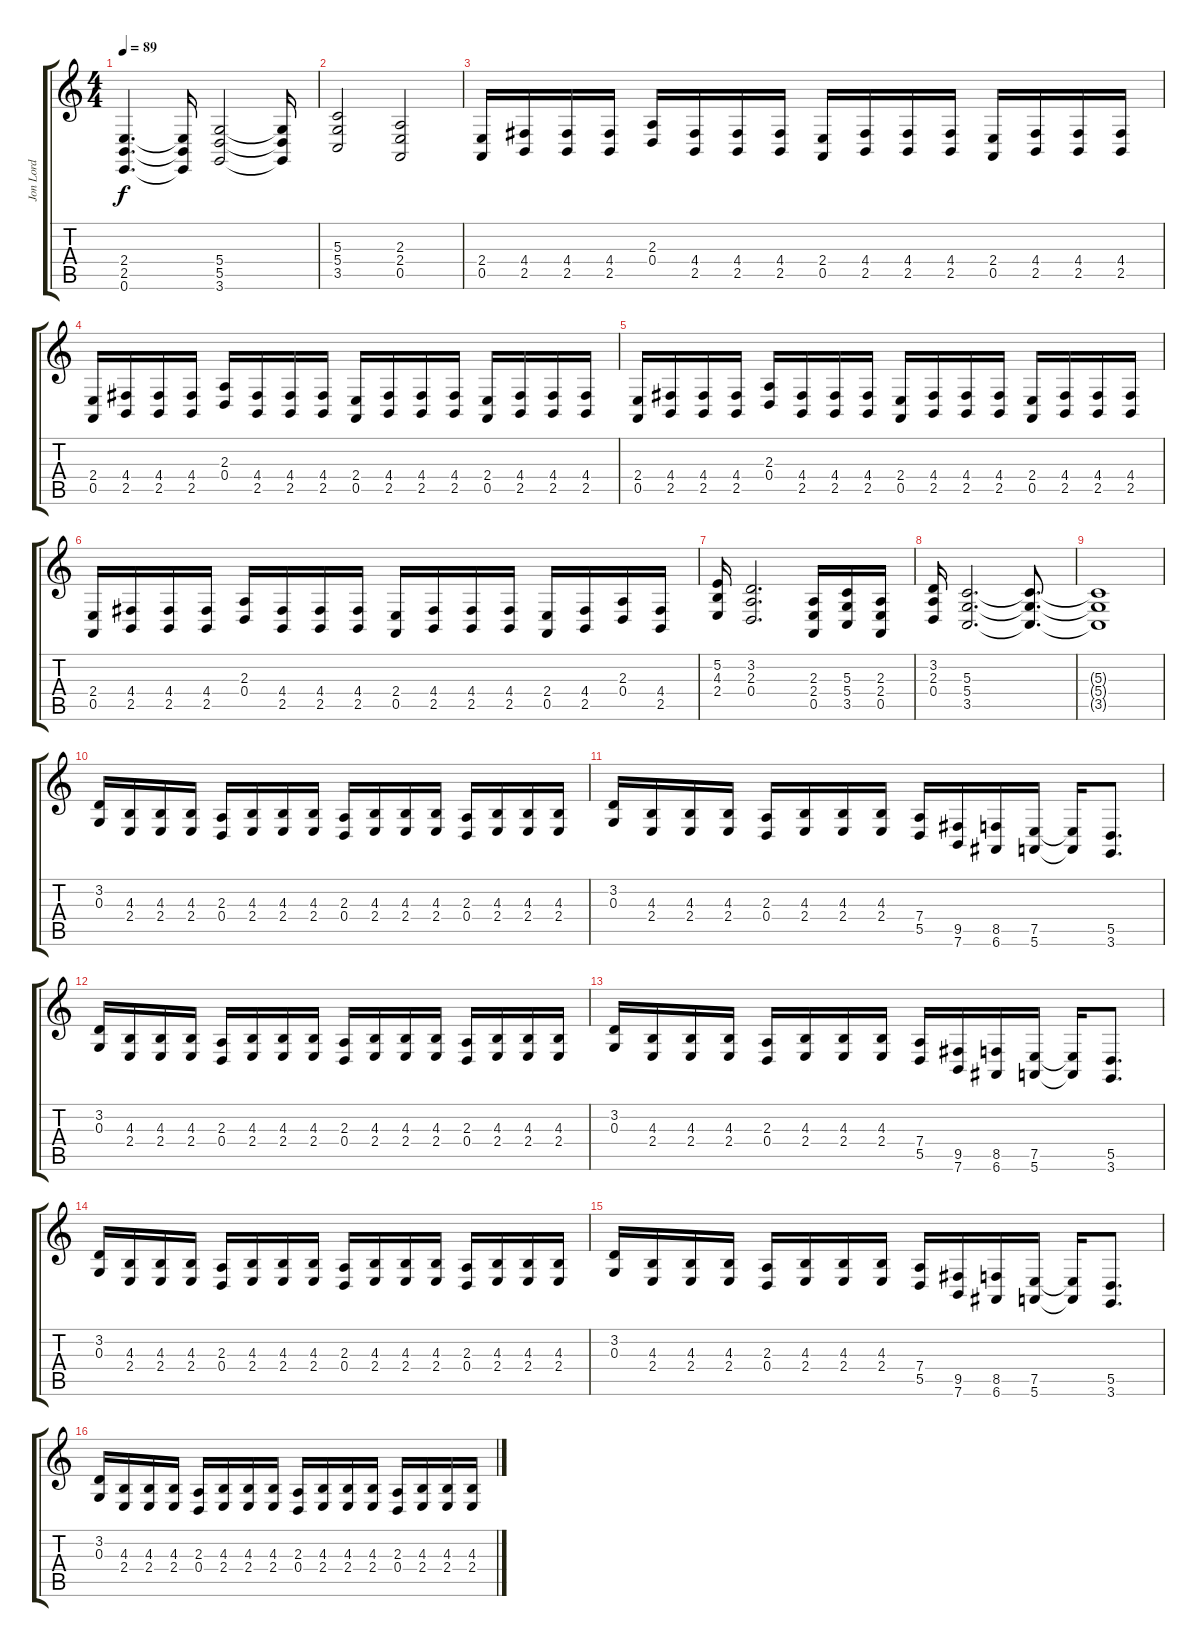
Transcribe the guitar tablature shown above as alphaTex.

\track ("Jon Lord" "Jon Lord") {instrument lead1square}
\staff {score tabs}
\tuning (E4 B3 G3 D3 A2 E2) {hide}
\ts (4 4)
\tempo 89
\clef g2
\ks c
(2.4 2.5 0.6).4{d dy f volume 13} (2.4{t} 2.5{t} 0.6{t}).16 (5.4 5.5 3.6).2 (5.4{t} 5.5{t} 3.6{t}).16 |
(5.3 5.4 3.5).2 (2.3 2.4 0.5).2 |
(2.4 0.5).16 (4.4 2.5).16 (4.4 2.5).16 (4.4 2.5).16 (2.3 0.4).16 (4.4 2.5).16 (4.4 2.5).16 (4.4 2.5).16 (2.4 0.5).16 (4.4 2.5).16 (4.4 2.5).16 (4.4 2.5).16 (2.4 0.5).16 (4.4 2.5).16 (4.4 2.5).16 (4.4 2.5).16 |
(2.4 0.5).16 (4.4 2.5).16 (4.4 2.5).16 (4.4 2.5).16 (2.3 0.4).16 (4.4 2.5).16 (4.4 2.5).16 (4.4 2.5).16 (2.4 0.5).16 (4.4 2.5).16 (4.4 2.5).16 (4.4 2.5).16 (2.4 0.5).16 (4.4 2.5).16 (4.4 2.5).16 (4.4 2.5).16 |
(2.4 0.5).16 (4.4 2.5).16 (4.4 2.5).16 (4.4 2.5).16 (2.3 0.4).16 (4.4 2.5).16 (4.4 2.5).16 (4.4 2.5).16 (2.4 0.5).16 (4.4 2.5).16 (4.4 2.5).16 (4.4 2.5).16 (2.4 0.5).16 (4.4 2.5).16 (4.4 2.5).16 (4.4 2.5).16 |
(2.4 0.5).16 (4.4 2.5).16 (4.4 2.5).16 (4.4 2.5).16 (2.3 0.4).16 (4.4 2.5).16 (4.4 2.5).16 (4.4 2.5).16 (2.4 0.5).16 (4.4 2.5).16 (4.4 2.5).16 (4.4 2.5).16 (2.4 0.5).16 (4.4 2.5).16 (2.3 0.4).16 (4.4 2.5).16 |
(5.2 4.3 2.4).16 (3.2 2.3 0.4).2{d} (2.3 2.4 0.5).16 (5.3 5.4 3.5).16 (2.3 2.4 0.5).16 |
(3.2 2.3 0.4).16 (5.3 5.4 3.5).2{d} (5.3{t} 5.4{t} 3.5{t}).8{d} |
(5.3{t} 5.4{t} 3.5{t}).1 |
(3.2 0.3).16 (4.3 2.4).16 (4.3 2.4).16 (4.3 2.4).16 (2.3 0.4).16 (4.3 2.4).16 (4.3 2.4).16 (4.3 2.4).16 (2.3 0.4).16 (4.3 2.4).16 (4.3 2.4).16 (4.3 2.4).16 (2.3 0.4).16 (4.3 2.4).16 (4.3 2.4).16 (4.3 2.4).16 |
(3.2 0.3).16 (4.3 2.4).16 (4.3 2.4).16 (4.3 2.4).16 (2.3 0.4).16 (4.3 2.4).16 (4.3 2.4).16 (4.3 2.4).16 (7.4 5.5).16 (9.5 7.6).16 (8.5 6.6).16 (7.5 5.6).16 (7.5{t} 5.6{t}).16 (5.5 3.6).8{d} |
(3.2 0.3).16 (4.3 2.4).16 (4.3 2.4).16 (4.3 2.4).16 (2.3 0.4).16 (4.3 2.4).16 (4.3 2.4).16 (4.3 2.4).16 (2.3 0.4).16 (4.3 2.4).16 (4.3 2.4).16 (4.3 2.4).16 (2.3 0.4).16 (4.3 2.4).16 (4.3 2.4).16 (4.3 2.4).16 |
(3.2 0.3).16 (4.3 2.4).16 (4.3 2.4).16 (4.3 2.4).16 (2.3 0.4).16 (4.3 2.4).16 (4.3 2.4).16 (4.3 2.4).16 (7.4 5.5).16 (9.5 7.6).16 (8.5 6.6).16 (7.5 5.6).16 (7.5{t} 5.6{t}).16 (5.5 3.6).8{d} |
(3.2 0.3).16 (4.3 2.4).16 (4.3 2.4).16 (4.3 2.4).16 (2.3 0.4).16 (4.3 2.4).16 (4.3 2.4).16 (4.3 2.4).16 (2.3 0.4).16 (4.3 2.4).16 (4.3 2.4).16 (4.3 2.4).16 (2.3 0.4).16 (4.3 2.4).16 (4.3 2.4).16 (4.3 2.4).16 |
(3.2 0.3).16 (4.3 2.4).16 (4.3 2.4).16 (4.3 2.4).16 (2.3 0.4).16 (4.3 2.4).16 (4.3 2.4).16 (4.3 2.4).16 (7.4 5.5).16 (9.5 7.6).16 (8.5 6.6).16 (7.5 5.6).16 (7.5{t} 5.6{t}).16 (5.5 3.6).8{d} |
(3.2 0.3).16 (4.3 2.4).16 (4.3 2.4).16 (4.3 2.4).16 (2.3 0.4).16 (4.3 2.4).16 (4.3 2.4).16 (4.3 2.4).16 (2.3 0.4).16 (4.3 2.4).16 (4.3 2.4).16 (4.3 2.4).16 (2.3 0.4).16 (4.3 2.4).16 (4.3 2.4).16 (4.3 2.4).16
